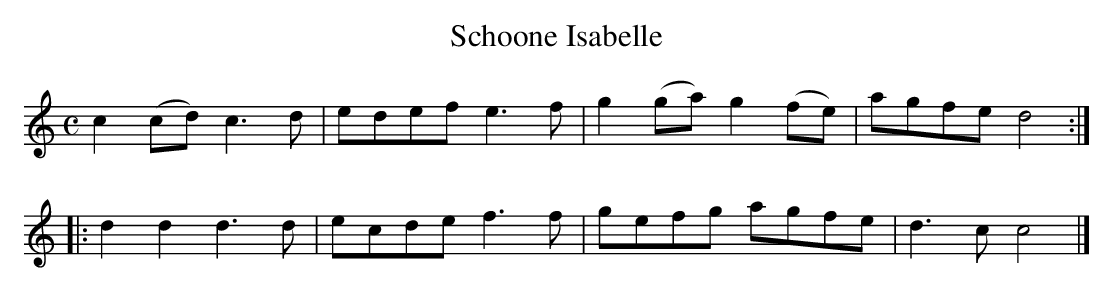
X:1
T:Schoone Isabelle
M:C
K:Cmaj
c2(cd)c3d|edefe3f|g2(ga)g2(fe)|agfed4:|
|:d2d2d3d|ecdef3f|gefg agfe|d3cc4|]
